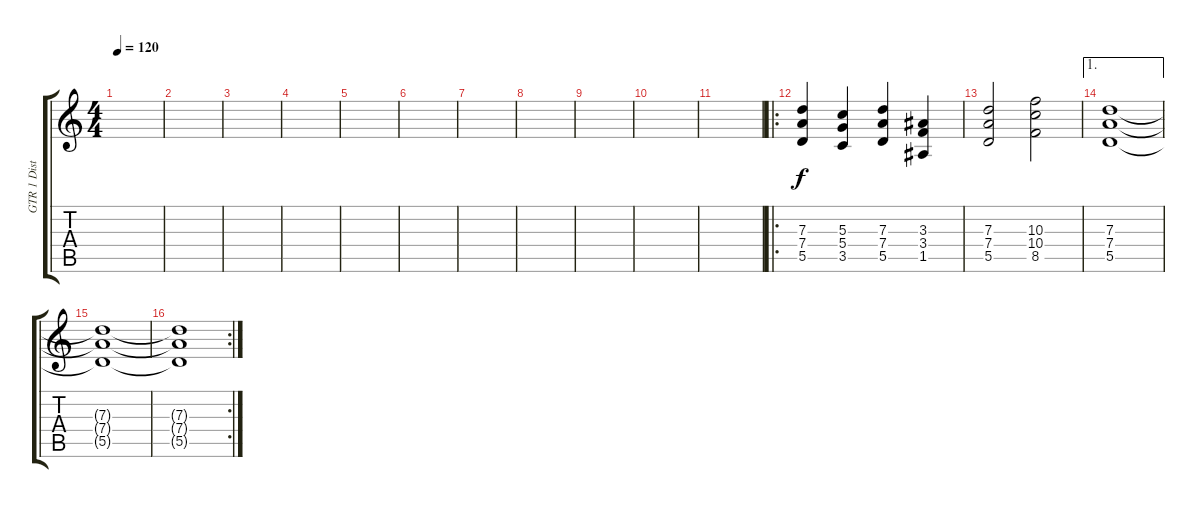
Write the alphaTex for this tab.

\track ("GTR 1 Dist." "GTR 1 Dist") {instrument distortionguitar}
\staff {score tabs}
\tuning (E4 B3 G3 D3 A2 E2) {hide}
\ts (4 4)
\tempo 120
\clef g2
\ks c
|
|
|
|
|
|
|
|
|
|
|
\ro
(7.3 7.4 5.5).4 (5.3 5.4 3.5).4 (7.3 7.4 5.5).4 (3.3 3.4 1.5).4 |
(7.3 7.4 5.5).2 (10.3 10.4 8.5).2 |
\ae 1
(7.3 7.4 5.5).1 |
(7.3{t} 7.4{t} 5.5{t}).1 |
\rc 2
(7.3{t} 7.4{t} 5.5{t}).1
